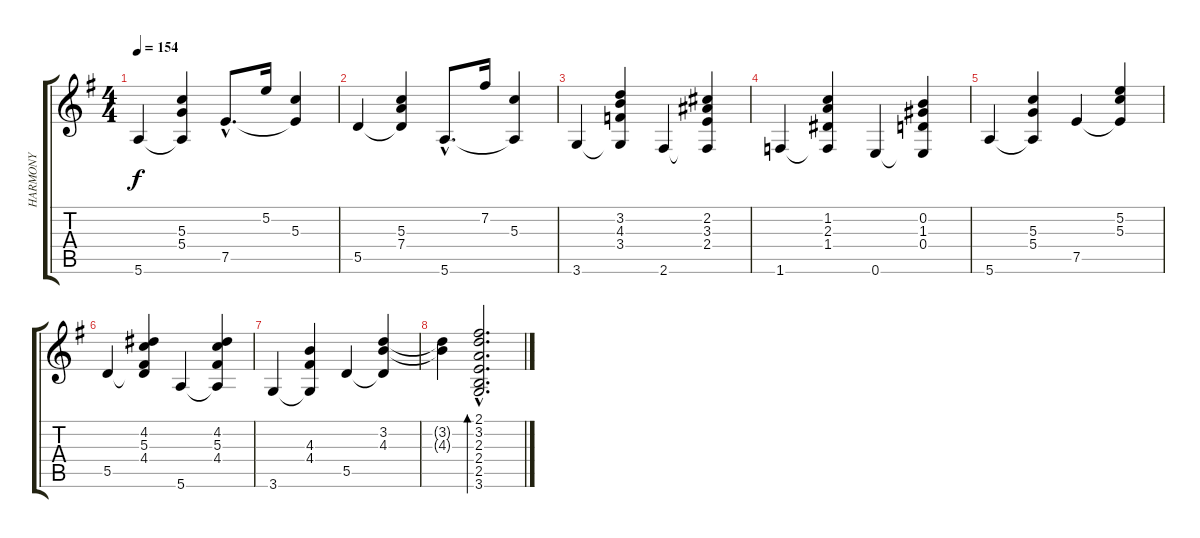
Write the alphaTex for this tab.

\track ("HARMONY" "HARMONY") {instrument acousticguitarnylon}
\staff {score tabs}
\tuning (E4 B3 G3 D3 A2 E2) {hide}
\ts (4 4)
\tempo 154
\clef g2
\ks g
5.6.4{dy f} (5.3 5.4 5.6{t}).4 7.5{hac}.8{d} 5.2.16 (5.3 7.5{t}).4 |
5.5.4 (5.3 7.4 5.5{t}).4 5.6{hac}.8{d} 7.2.16 (5.3 5.6{t}).4 |
3.6.4 (3.2 4.3 3.4 3.6{t}).4 2.6.4 (2.2 3.3 2.4 2.6{t}).4 |
1.6.4 (1.2 2.3 1.4 1.6{t}).4 0.6.4 (0.2 1.3 0.4 0.6{t}).4 |
5.6.4 (5.3 5.4 5.6{t}).4 7.5.4 (5.2 5.3 7.5{t}).4 |
5.5.4 (4.2 5.3 4.4 5.5{t}).4 5.6.4 (4.2 5.3 4.4 5.6{t}).4 |
3.6.4 (4.3 4.4 3.6{t}).4 5.5.4 (3.2 4.3 5.5{t}).4 |
(3.2{t} 4.3{t}).4 (2.1{hac} 3.2{hac} 2.3{hac} 2.4{hac} 2.5{hac} 3.6{hac}).2{d bd 480}
